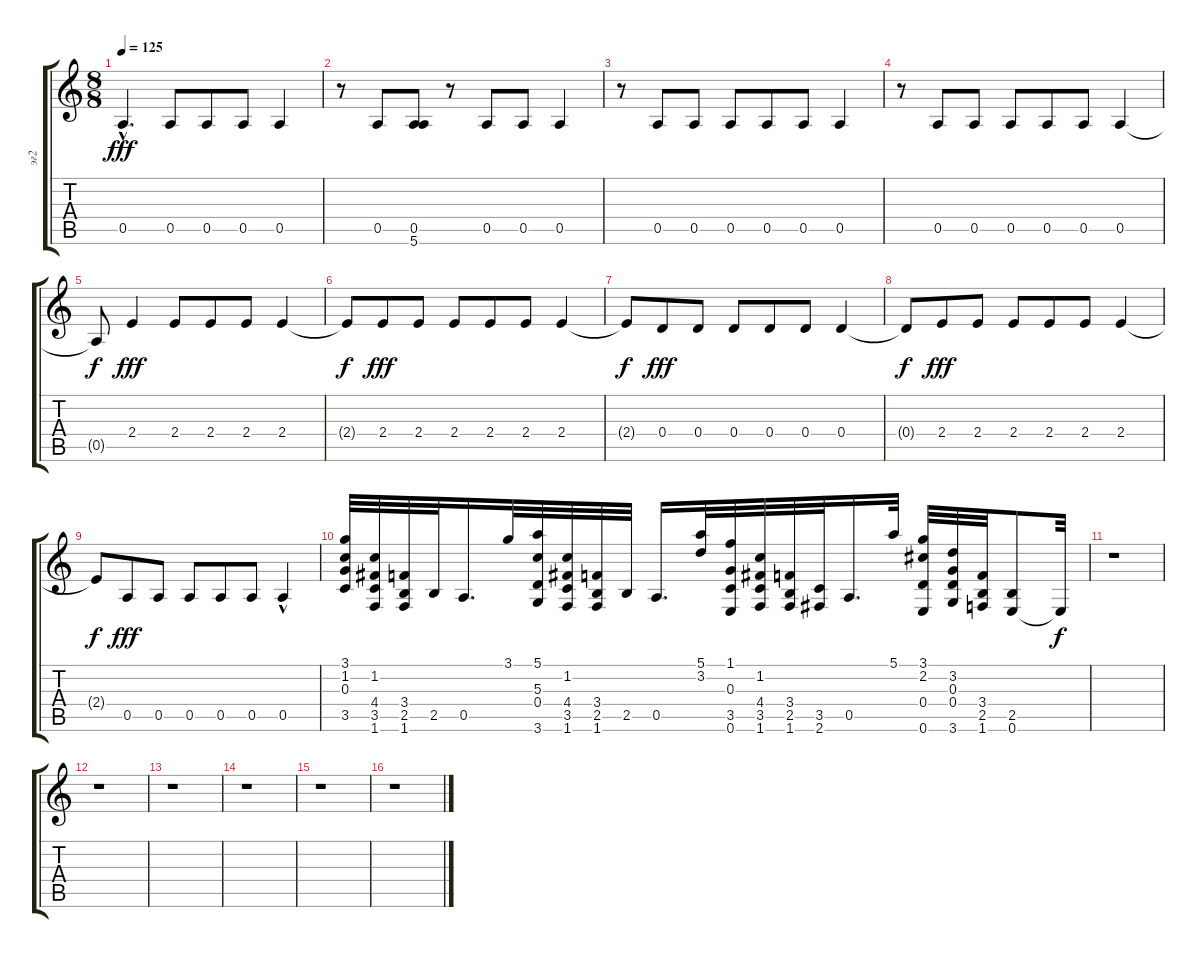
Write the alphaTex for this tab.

\track ("эг2" "эг2") {instrument distortionguitar}
\staff {score tabs}
\tuning (E4 B3 G3 D3 A2 E2) {hide}
\ts (8 8)
\tempo 125
\clef g2
\ks c
0.5{hac}.4{d dy fff} 0.5.8 0.5.8 0.5.8 0.5.4 |
r.8 0.5.8 (0.5 5.6).8 r.8 0.5.8 0.5.8 0.5.4 |
r.8 0.5.8 0.5.8 0.5.8 0.5.8 0.5.8 0.5.4 |
r.8 0.5.8 0.5.8 0.5.8 0.5.8 0.5.8 0.5.4 |
0.5{t}.8{dy f} 2.4.4{dy fff} 2.4.8 2.4.8 2.4.8 2.4.4 |
2.4{t}.8{dy f} 2.4.8{dy fff} 2.4.8 2.4.8 2.4.8 2.4.8 2.4.4 |
2.4{t}.8{dy f} 0.4.8{dy fff} 0.4.8 0.4.8 0.4.8 0.4.8 0.4.4 |
0.4{t}.8{dy f} 2.4.8{dy fff} 2.4.8 2.4.8 2.4.8 2.4.8 2.4.4 |
2.4{t}.8{dy f} 0.5.8{dy fff} 0.5.8 0.5.8 0.5.8 0.5.8 0.5{hac}.4 |
(3.1 1.2 0.3 3.5).32 (1.2 4.4 3.5 1.6).32 (3.4 2.5 1.6).32 2.5.32 0.5.16{d} 3.1.32 (5.1 5.3 0.4 3.6).32 (1.2 4.4 3.5 1.6).32 (3.4 2.5 1.6).32 2.5.32 0.5.16{d} (5.1 3.2).32 (1.1 0.3 3.5 0.6).32 (1.2 4.4 3.5 1.6).32 (3.4 2.5 1.6).32 (3.5 2.6).32 0.5.16{d} 5.1.32 (3.1 2.2 0.4 0.6).32 (3.2 0.3 0.4 3.6).32 (3.4 2.5 1.6).32 (2.5 0.6).8 0.6{t}.32{dy f} |
r.1 |
r.1 |
r.1 |
r.1 |
r.1 |
r.1
